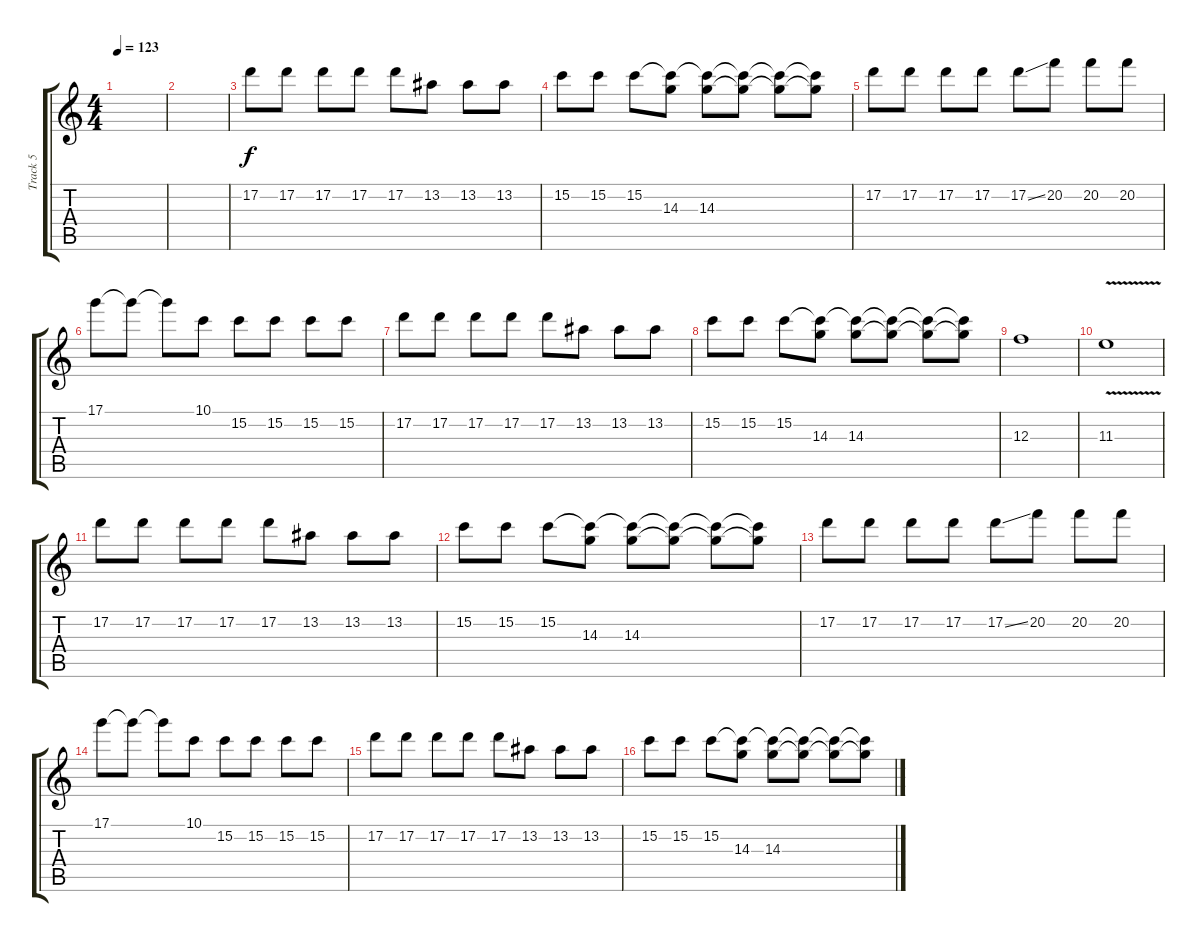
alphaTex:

\track ("Track 5" "Track 5") {instrument overdrivenguitar}
\staff {score tabs}
\tuning (D4 A3 F3 C3 G2 C2) {hide}
\ts (4 4)
\tempo 123
\clef g2
\ks c
|
|
17.2.8 17.2.8 17.2.8 17.2.8 17.2.8 13.2.8 13.2.8 13.2.8 |
15.2.8 15.2.8 15.2.8 (15.2{t} 14.3).8 (15.2{t} 14.3).8 (15.2{t} 14.3{t}).8 (15.2{t} 14.3{t}).8 (15.2{t} 14.3{t}).8 |
17.2.8 17.2.8 17.2.8 17.2.8 17.2{ss}.8 20.2.8 20.2.8 20.2.8 |
17.1.8 17.1{t}.8 17.1{t}.8 10.1.8 15.2.8 15.2.8 15.2.8 15.2.8 |
17.2.8 17.2.8 17.2.8 17.2.8 17.2.8 13.2.8 13.2.8 13.2.8 |
15.2.8 15.2.8 15.2.8 (15.2{t} 14.3).8 (15.2{t} 14.3).8 (15.2{t} 14.3{t}).8 (15.2{t} 14.3{t}).8 (15.2{t} 14.3{t}).8 |
12.3.1 |
11.3{v}.1 |
17.2.8 17.2.8 17.2.8 17.2.8 17.2.8 13.2.8 13.2.8 13.2.8 |
15.2.8 15.2.8 15.2.8 (15.2{t} 14.3).8 (15.2{t} 14.3).8 (15.2{t} 14.3{t}).8 (15.2{t} 14.3{t}).8 (15.2{t} 14.3{t}).8 |
17.2.8 17.2.8 17.2.8 17.2.8 17.2{ss}.8 20.2.8 20.2.8 20.2.8 |
17.1.8 17.1{t}.8 17.1{t}.8 10.1.8 15.2.8 15.2.8 15.2.8 15.2.8 |
17.2.8 17.2.8 17.2.8 17.2.8 17.2.8 13.2.8 13.2.8 13.2.8 |
15.2.8 15.2.8 15.2.8 (15.2{t} 14.3).8 (15.2{t} 14.3).8 (15.2{t} 14.3{t}).8 (15.2{t} 14.3{t}).8 (15.2{t} 14.3{t}).8
